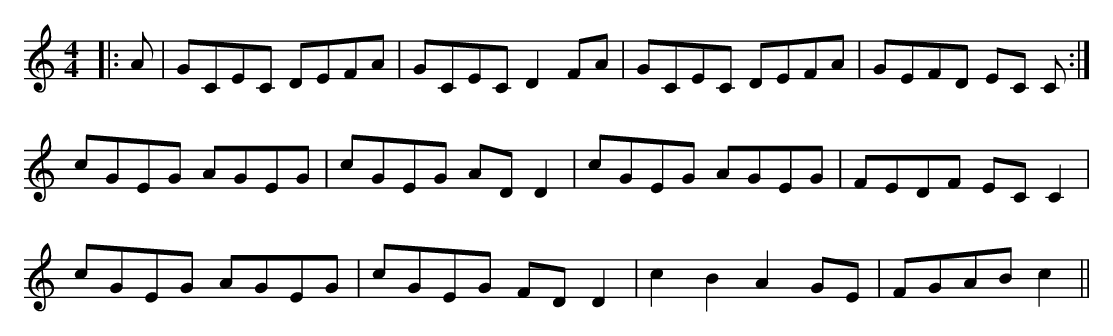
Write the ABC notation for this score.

X:1
M:4/4
K:C
|:A|GCEC DEFA|GCEC D2 FA|GCEC DEFA|GEFD EC C:|
cGEG AGEG|cGEG AD D2|cGEG AGEG|FEDF EC C2|
cGEG AGEG|cGEG FD D2|c2 B2 A2 GE|FGABc2||
